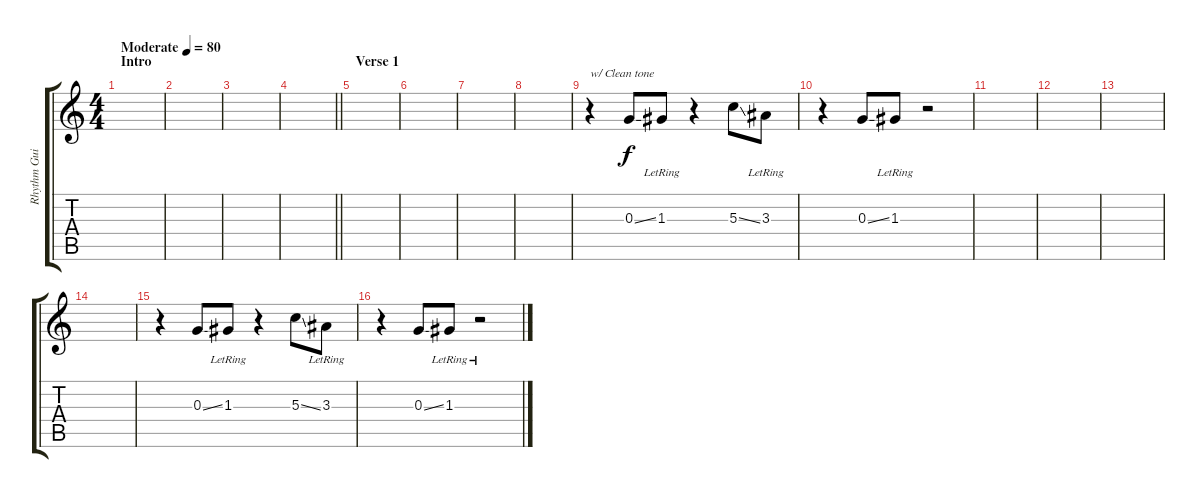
\track ("Rhythm Guitar (Billie Joe)" "Rhythm Gui") {instrument distortionguitar}
\staff {score tabs}
\tuning (E4 B3 G3 D3 A2 E2) {hide}
\ts (4 4)
\section ("" "Intro")
\tempo (80 "Moderate")
\clef g2
\ks c
|
|
|
\barLineRight lightlight
|
\section ("" "Verse 1")
|
|
|
|
r.4{txt "w/ Clean tone" volume 10 instrument electricguitarjazz} 0.3{ss}.8 1.3{lr}.8 r.4 5.3{ss}.8 3.3{lr}.8 |
r.4 0.3{ss}.8 1.3{lr}.8 r.2 |
|
|
|
|
r.4{volume 10 instrument electricguitarjazz} 0.3{ss}.8 1.3{lr}.8 r.4 5.3{ss}.8 3.3{lr}.8 |
r.4 0.3{ss}.8 1.3{lr}.8 r.2
